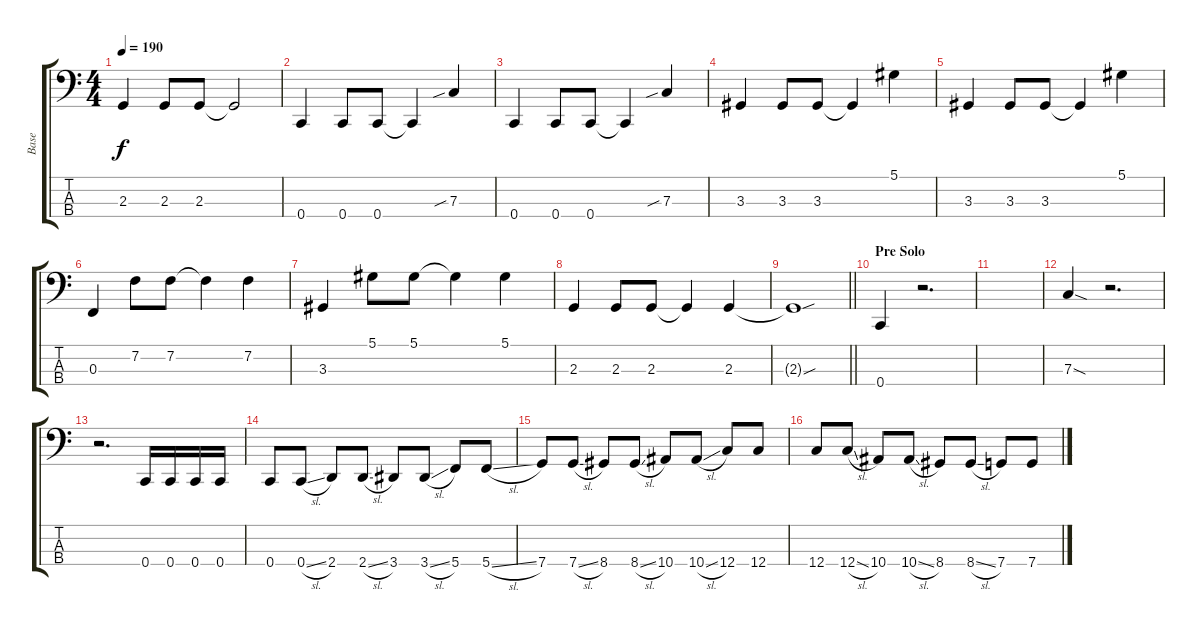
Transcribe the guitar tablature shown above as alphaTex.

\track ("Base" "Base") {instrument electricbassfinger}
\staff {score tabs}
\tuning (Eb2 Bb1 F1 C1) {hide}
\ts (4 4)
\tempo 190
\clef f4
\ks c
2.3.4{dy f} 2.3.8 2.3.8 2.3{t}.2 |
0.4.4 0.4.8 0.4.8 0.4{t}.4 7.3{sib}.4 |
0.4.4 0.4.8 0.4.8 0.4{t}.4 7.3{sib}.4 |
3.3.4 3.3.8 3.3.8 3.3{t}.4 5.1.4 |
3.3.4 3.3.8 3.3.8 3.3{t}.4 5.1.4 |
0.3.4 7.2.8 7.2.8 7.2{t}.4 7.2.4 |
3.3.4 5.1.8 5.1.8 5.1{t}.4 5.1.4 |
2.3.4 2.3.8 2.3.8 2.3{t}.4 2.3.4 |
\barLineRight lightlight
2.3{sou t}.1 |
\section ("" "Pre Solo")
0.4.4 r.2{d} |
|
7.3{sod}.4 r.2{d} |
r.2{d} 0.4.16 0.4.16 0.4.16 0.4.16 |
0.4.8 0.4{sl}.8 2.4.8 2.4{sl}.8 3.4.8 3.4{sl}.8 5.4.8 5.4{sl}.8 |
7.4.8 7.4{sl}.8 8.4.8 8.4{sl}.8 10.4.8 10.4{sl}.8 12.4.8 12.4.8 |
12.4.8 12.4{sl}.8 10.4.8 10.4{sl}.8 8.4.8 8.4{sl}.8 7.4.8 7.4{sl}.8
